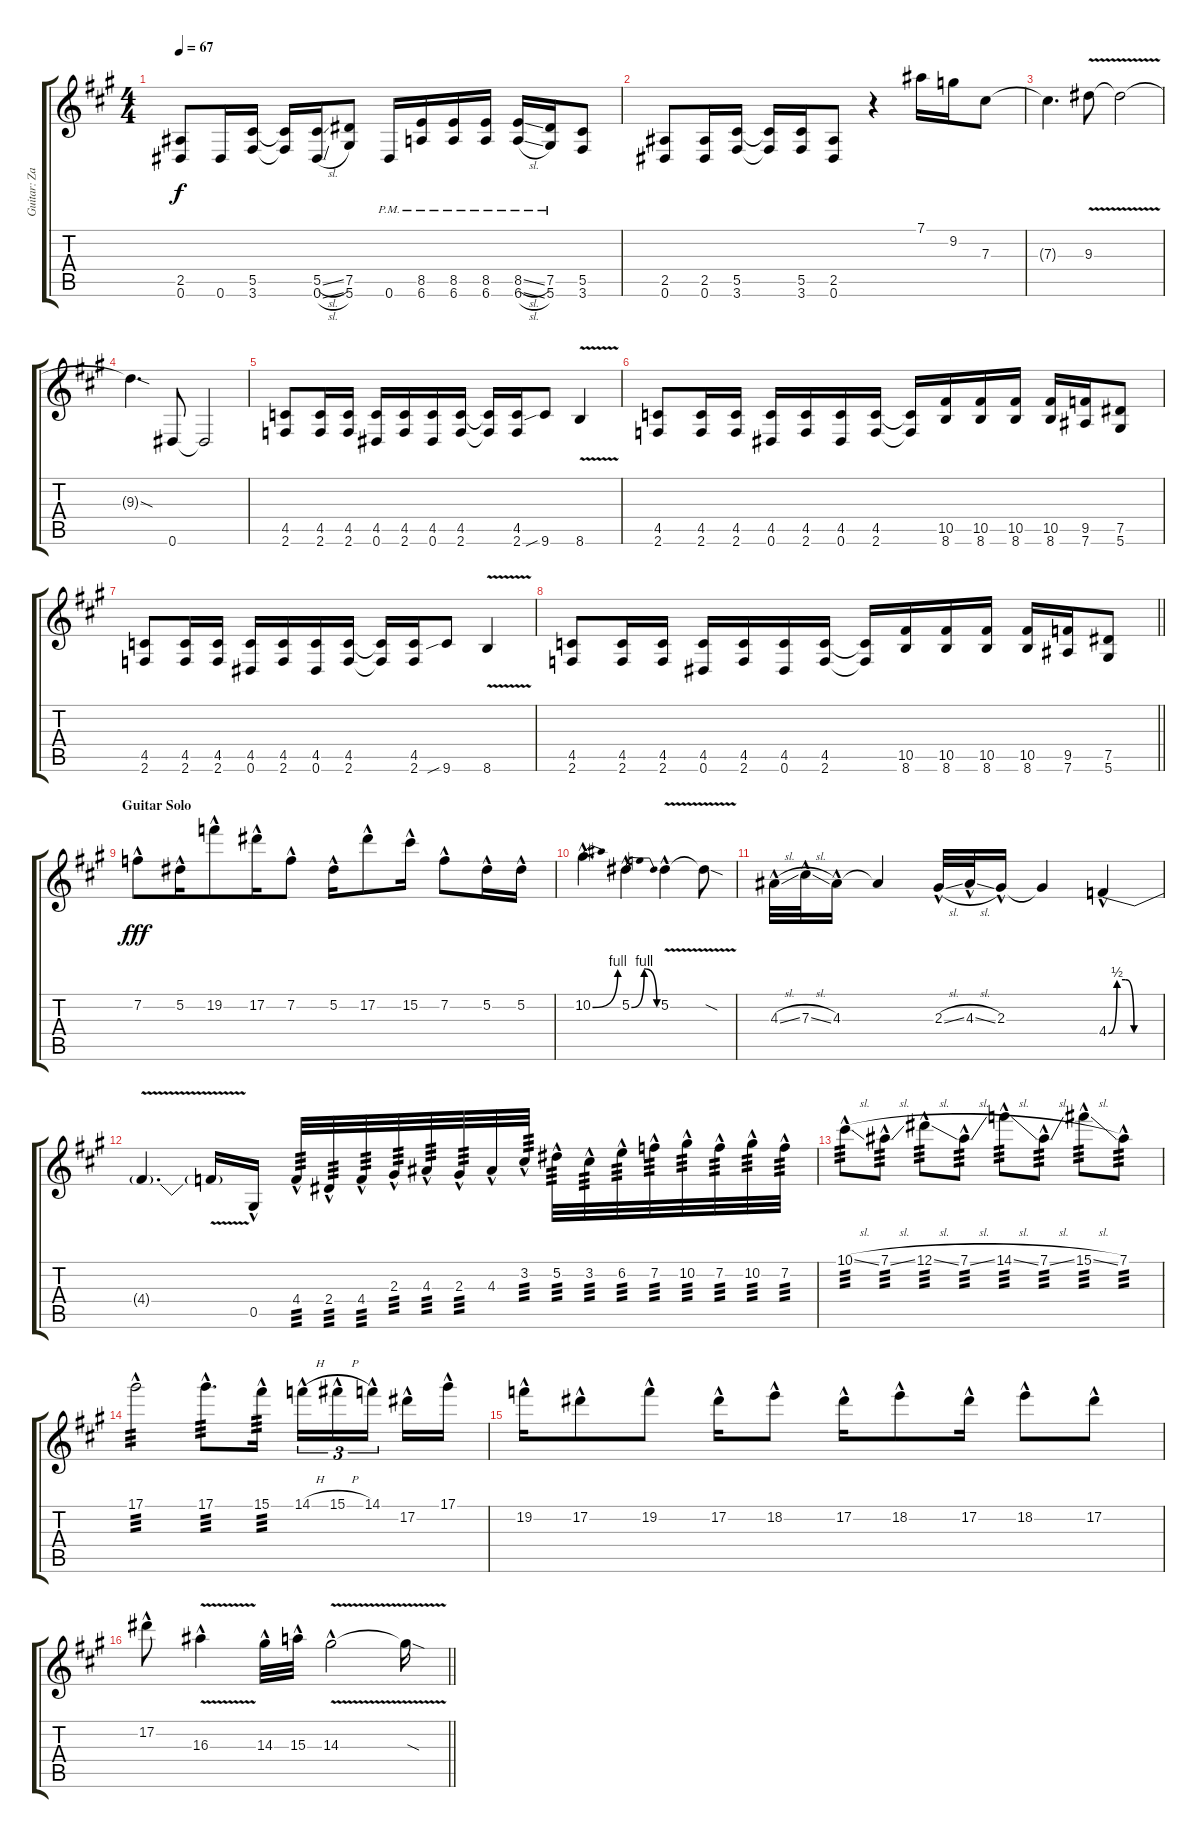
\track ("Guitar: Zakk" "Guitar: Za") {instrument overdrivenguitar}
\staff {score tabs}
\tuning (Eb4 Bb3 Gb3 Db3 Ab2 Eb2) {hide}
\ts (4 4)
\tempo 67
\clef g2
\ks a
(2.5 0.6).8{dy f} 0.6.16 (5.5 3.6).16 (5.5{t} 3.6{t}).16 (5.5{sl} 0.6{sl}).16 (7.5 5.6).8 0.6{pm}.16 (8.5{pm} 6.6{pm}).16 (8.5{pm} 6.6{pm}).16 (8.5{pm} 6.6{pm}).16 (8.5{sl pm} 6.6{sl pm}).16 (7.5{pm} 5.6{pm}).16 (5.5 3.6).8 |
(2.5 0.6).8 (2.5 0.6).16 (5.5 3.6).16 (5.5{t} 3.6{t}).16 (5.5 3.6).16 (2.5 0.6).8 r.4 7.1.16 9.2.16 7.3.8 |
7.3{t}.4{d} 9.3{v}.8 9.3{t}.2 |
9.3{sod t}.4{d} 0.6.8 0.6{t}.2 |
(4.5 2.6).8 (4.5 2.6).16 (4.5 2.6).16 (4.5 0.6).16 (4.5 2.6).16 (4.5 0.6).16 (4.5 2.6).16 (4.5{t} 2.6{t}).16 (4.5 2.6).16 9.6{sib}.8 8.6{v}.4 |
(4.5 2.6).8 (4.5 2.6).16 (4.5 2.6).16 (4.5 0.6).16 (4.5 2.6).16 (4.5 0.6).16 (4.5 2.6).16 (4.5{t} 2.6{t}).16 (10.5 8.6).16 (10.5 8.6).16 (10.5 8.6).16 (10.5 8.6).16 (9.5 7.6).16 (7.5 5.6).8 |
(4.5 2.6).8 (4.5 2.6).16 (4.5 2.6).16 (4.5 0.6).16 (4.5 2.6).16 (4.5 0.6).16 (4.5 2.6).16 (4.5{t} 2.6{t}).16 (4.5 2.6).16 9.6{sib}.8 8.6{v}.4 |
\barLineRight lightlight
(4.5 2.6).8 (4.5 2.6).16 (4.5 2.6).16 (4.5 0.6).16 (4.5 2.6).16 (4.5 0.6).16 (4.5 2.6).16 (4.5{t} 2.6{t}).16 (10.5 8.6).16 (10.5 8.6).16 (10.5 8.6).16 (10.5 8.6).16 (9.5 7.6).16 (7.5 5.6).8 |
\section ("" "Guitar Solo")
7.2{hac}.8{dy fff} 5.2{hac}.16 19.2{hac}.8{beam merge} 17.2{hac}.16 7.2{hac}.8 5.2{hac}.16 17.2{hac}.8{beam merge} 15.2{hac}.16 7.2{hac}.8 5.2{hac}.16 5.2{hac}.16 |
10.2{be (bend 0 0 60 4) hac}.4{d} 5.2{be (bendrelease 0 0 15 4 50 4 60 0) hac}.4 5.2{v hac}.4 5.2{sod t}.8 |
4.3{sl hac}.32 7.3{sl hac}.32 4.3{hac}.16 4.3{t}.4 2.3{sl hac}.32 4.3{sl hac}.32 2.3{hac}.16 2.3{t}.4 4.4{be (custom 0 0 10 2 20 2 30 0 60 0) hac}.4 |
4.4{v t}.4{d} 4.4{t}.16 0.5{hac}.16 4.4{hac}.32{tp 3} 2.4{hac}.32{tp 3} 4.4{hac}.32{tp 3} 2.3{hac}.32{tp 3} 4.3{hac}.32{tp 3} 2.3{hac}.32{tp 3} 4.3{hac}.32 3.2{hac}.32{tp 3} 5.2{hac}.32{tp 3} 3.2{hac}.32{tp 3} 6.2{hac}.32{tp 3} 7.2{hac}.32{tp 3} 10.2{hac}.32{tp 3} 7.2{hac}.32{tp 3} 10.2{hac}.32{tp 3} 7.2{hac}.32{tp 3} |
10.1{sl hac}.8{tp 3} 7.1{sl hac}.8{tp 3} 12.1{sl hac}.8{tp 3} 7.1{sl hac}.8{tp 3} 14.1{sl hac}.8{tp 3} 7.1{sl hac}.8{tp 3} 15.1{sl hac}.8{tp 3} 7.1{hac}.8{tp 3} |
17.1{hac}.2{tp 3} 17.1{hac}.8{d tp 3} 15.1{hac}.16{tp 3} 14.1{h hac}.16{tu (3 2)} 15.1{h hac}.16{tu (3 2)} 14.1{hac}.16{tu (3 2) beam splitsecondary} 17.2{hac}.16 17.1{hac}.16 |
19.2{hac}.16 17.2{hac}.8 19.2{hac}.8 17.2{hac}.16 18.2{hac}.8 17.2{hac}.16 18.2{hac}.8 17.2{hac}.16 18.2{hac}.8 17.2{hac}.8 |
\barLineRight lightlight
17.2{hac}.8 16.3{v hac}.4 14.3{hac}.32 15.3{hac}.32 14.3{v hac}.2 14.3{sod t}.16
